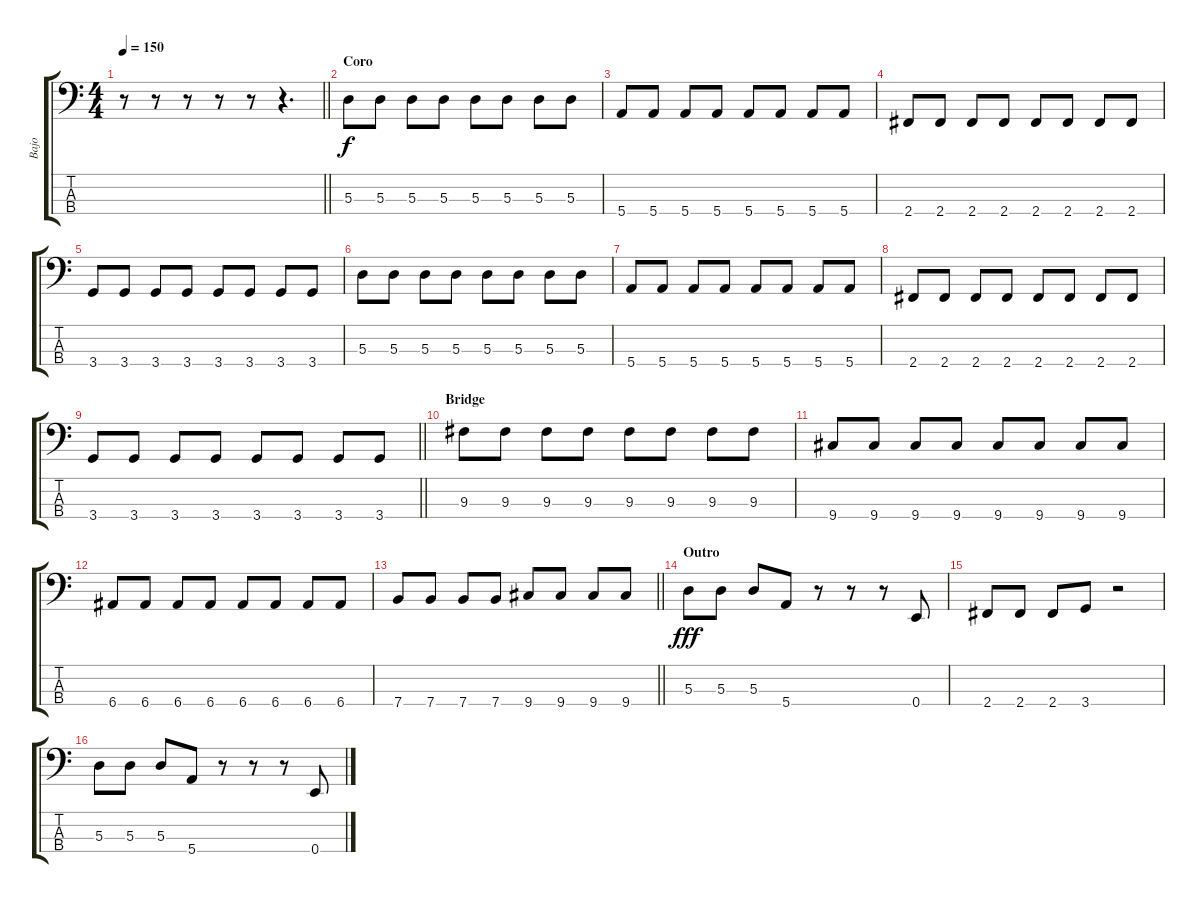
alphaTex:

\track ("Bajo" "Bajo") {instrument electricbasspick}
\staff {score tabs}
\tuning (G2 D2 A1 E1) {hide}
\ts (4 4)
\tempo 150
\clef f4
\barLineRight lightlight
\ks c
r.8{dy mp} r.8 r.8 r.8 r.8 r.4{d} |
\section ("" "Coro")
5.3.8{dy f} 5.3.8 5.3.8 5.3.8 5.3.8 5.3.8 5.3.8 5.3.8 |
5.4.8 5.4.8 5.4.8 5.4.8 5.4.8 5.4.8 5.4.8 5.4.8 |
2.4.8 2.4.8 2.4.8 2.4.8 2.4.8 2.4.8 2.4.8 2.4.8 |
3.4.8 3.4.8 3.4.8 3.4.8 3.4.8 3.4.8 3.4.8 3.4.8 |
5.3.8 5.3.8 5.3.8 5.3.8 5.3.8 5.3.8 5.3.8 5.3.8 |
5.4.8 5.4.8 5.4.8 5.4.8 5.4.8 5.4.8 5.4.8 5.4.8 |
2.4.8 2.4.8 2.4.8 2.4.8 2.4.8 2.4.8 2.4.8 2.4.8 |
\barLineRight lightlight
3.4.8 3.4.8 3.4.8 3.4.8 3.4.8 3.4.8 3.4.8 3.4.8 |
\section ("" "Bridge")
9.3.8 9.3.8 9.3.8 9.3.8 9.3.8 9.3.8 9.3.8 9.3.8 |
9.4.8 9.4.8 9.4.8 9.4.8 9.4.8 9.4.8 9.4.8 9.4.8 |
6.4.8 6.4.8 6.4.8 6.4.8 6.4.8 6.4.8 6.4.8 6.4.8 |
\barLineRight lightlight
7.4.8 7.4.8 7.4.8 7.4.8 9.4.8 9.4.8 9.4.8 9.4.8 |
\section ("" "Outro")
5.3.8{dy fff} 5.3.8 5.3.8 5.4.8 r.8 r.8 r.8 0.4.8 |
2.4.8 2.4.8 2.4.8 3.4.8 r.2 |
5.3.8 5.3.8 5.3.8 5.4.8 r.8 r.8 r.8 0.4.8
